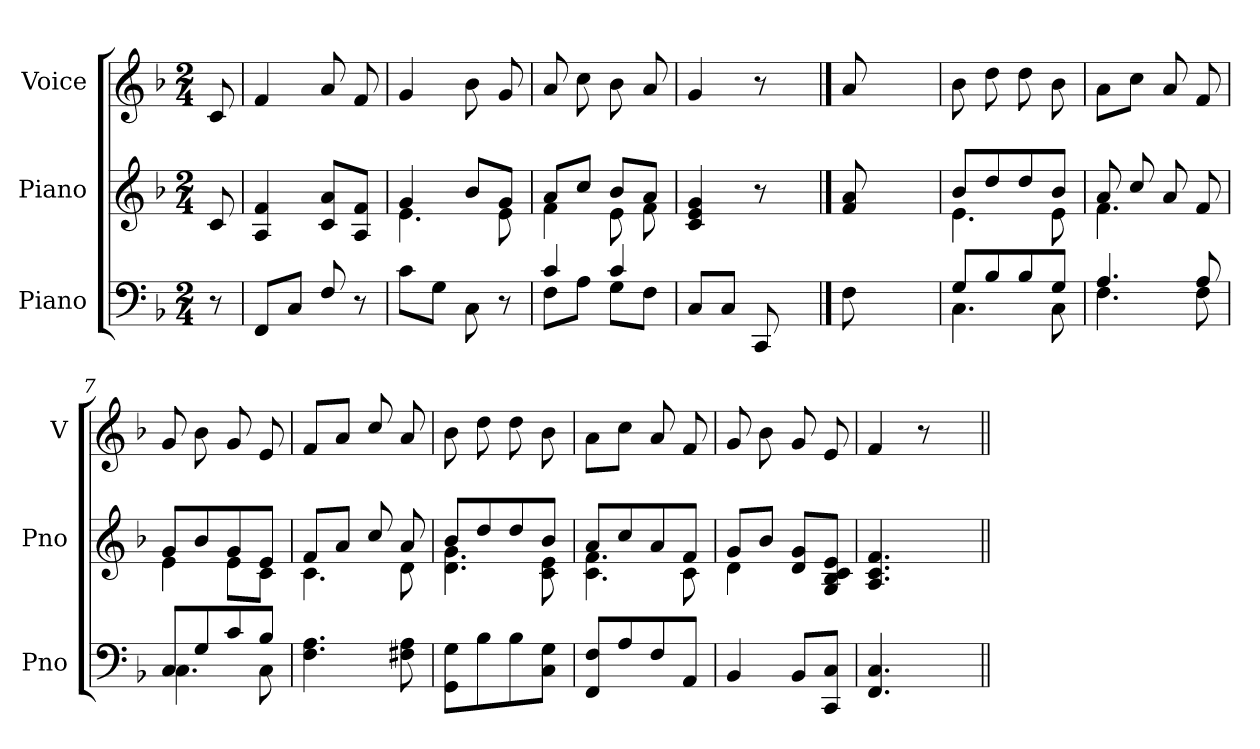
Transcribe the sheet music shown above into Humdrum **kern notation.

**kern	**kern	**kern
*part3	*part2	*part1
*staff3	*staff2	*staff1
*I"Piano	*I"Piano	*I"Voice
*I'Pno	*I'Pno	*I'V
*clefF4	*clefG2	*clefG2
*k[b-]	*k[b-]	*k[b-]
*M2/4	*M2/4	*M2/4
*MM72	*MM72	*MM72
=	=	=
8r	8c/	8c/
=1	=1	=1
8FF/L	4A/ 4f/	4f/
8C/J	.	.
8F/	8c/ 8a/L	8a/
8r	8A/ 8f/J	8f/
=2	=2	=2
*	*^	*
8c\L	4g/	4.e\	4g/
8G\J	.	.	.
8C\	8b-/L	.	8b-\
8r	8g/J	8e\	8g/
=3	=3	=3	=3
*^	*	*	*
4c/	8F\L	8a/L	4f\	8a/
.	8A\J	8cc/J	.	8cc\
4c/	8G\L	8b-/L	8e\	8b-\
.	8F\J	8a/J	8f\	8a/
*v	*v	*	*	*
*	*v	*v	*
=4	=4	=4
8C/L	4c/ 4e/ 4g/	4g/
8C/J	.	.
8CC/	8r	8r
8ryy	8ryy	8ryy
==	==	==
8F\	8f/ 8a/	8a/
4.ryy	4.ryy	4.ryy
=5	=5	=5
*^	*^	*
8G/L	4.C\	8b-/L	4.e\	8b-\
8B-/	.	8dd/	.	8dd\
8B-/	.	8dd/	.	8dd\
8G/J	8C\	8b-/J	8e\	8b-\
=6	=6	=6	=6	=6
4.A/	4.F\	8a/	4.f\	8a\L
.	.	8cc/	.	8cc\J
.	.	8a/	.	8a/
8A/	8F\	8f/	8ryy	8f/
!!LO:LB:g=z
=7	=7	=7	=7	=7
8C/L	4.C\	8g/L	4e\	8g/
8G/	.	8b-/	.	8b-\
8c/	.	8g/	8e\L	8g/
8B-/J	8C\	8e/J	8c\J	8e/
*v	*v	*	*	*
=8	=8	=8	=8
4.F\ 4.A\	8f/L	4.c\	8f/L
.	8a/J	.	8a/J
.	8cc/	.	8cc/
8F#X\ 8A\	8a/	8d\	8a/
=9	=9	=9	=9
8GG\ 8G\L	8b-/L	4.d\ 4.g\	8b-\
8B-\	8dd/	.	8dd\
8B-\	8dd/	.	8dd\
8C\ 8G\J	8b-/J	8c\ 8e\	8b-\
=10	=10	=10	=10
8FF/ 8F/L	8a/L	4.c\ 4.f\	8a\L
8A/	8cc/	.	8cc\J
8F/	8a/	.	8a/
8AA/J	8f/J	8c\	8f/
=11	=11	=11	=11
4BB-/	8g/L	4d\	8g/
.	8b-/J	.	8b-\
8BB-/L	8d/ 8g/L	4ryy	8g/
8CC/ 8C/J	8G/ 8B-/ 8c/ 8e/J	.	8e/
*	*v	*v	*
=12	=12	=12
4.FF/ 4.C/	4.A/ 4.c/ 4.f/	4f/
.	.	8r
8ryy	8ryy	8ryy
=||	=||	=||
*-	*-	*-
